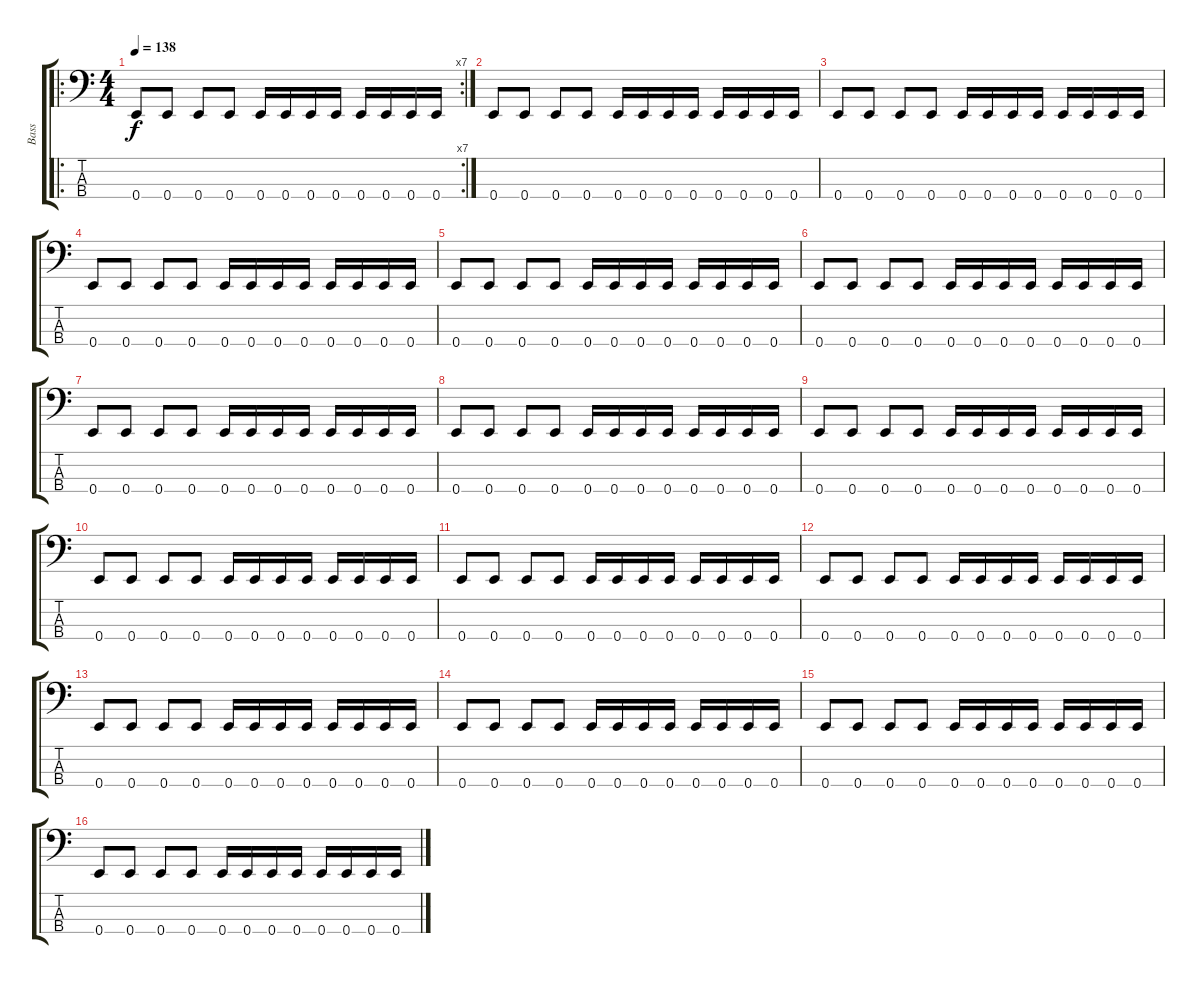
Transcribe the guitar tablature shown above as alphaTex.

\track ("Bass" "Bass") {instrument electricbasspick}
\staff {score tabs}
\tuning (G2 D2 A1 E1) {hide}
\ro
\rc 7
\ts (4 4)
\tempo 138
\clef f4
\ks c
0.4.8{dy f instrument electricbasspick} 0.4.8 0.4.8 0.4.8 0.4.16 0.4.16 0.4.16 0.4.16 0.4.16 0.4.16 0.4.16 0.4.16 |
0.4.8 0.4.8 0.4.8 0.4.8 0.4.16 0.4.16 0.4.16 0.4.16 0.4.16 0.4.16 0.4.16 0.4.16 |
0.4.8 0.4.8 0.4.8 0.4.8 0.4.16 0.4.16 0.4.16 0.4.16 0.4.16 0.4.16 0.4.16 0.4.16 |
0.4.8 0.4.8 0.4.8 0.4.8 0.4.16 0.4.16 0.4.16 0.4.16 0.4.16 0.4.16 0.4.16 0.4.16 |
0.4.8 0.4.8 0.4.8 0.4.8 0.4.16 0.4.16 0.4.16 0.4.16 0.4.16 0.4.16 0.4.16 0.4.16 |
0.4.8 0.4.8 0.4.8 0.4.8 0.4.16 0.4.16 0.4.16 0.4.16 0.4.16 0.4.16 0.4.16 0.4.16 |
0.4.8 0.4.8 0.4.8 0.4.8 0.4.16 0.4.16 0.4.16 0.4.16 0.4.16 0.4.16 0.4.16 0.4.16 |
0.4.8 0.4.8 0.4.8 0.4.8 0.4.16 0.4.16 0.4.16 0.4.16 0.4.16 0.4.16 0.4.16 0.4.16 |
0.4.8 0.4.8 0.4.8 0.4.8 0.4.16 0.4.16 0.4.16 0.4.16 0.4.16 0.4.16 0.4.16 0.4.16 |
0.4.8 0.4.8 0.4.8 0.4.8 0.4.16 0.4.16 0.4.16 0.4.16 0.4.16 0.4.16 0.4.16 0.4.16 |
0.4.8 0.4.8 0.4.8 0.4.8 0.4.16 0.4.16 0.4.16 0.4.16 0.4.16 0.4.16 0.4.16 0.4.16 |
0.4.8 0.4.8 0.4.8 0.4.8 0.4.16 0.4.16 0.4.16 0.4.16 0.4.16 0.4.16 0.4.16 0.4.16 |
0.4.8 0.4.8 0.4.8 0.4.8 0.4.16 0.4.16 0.4.16 0.4.16 0.4.16 0.4.16 0.4.16 0.4.16 |
0.4.8 0.4.8 0.4.8 0.4.8 0.4.16 0.4.16 0.4.16 0.4.16 0.4.16 0.4.16 0.4.16 0.4.16 |
0.4.8 0.4.8 0.4.8 0.4.8 0.4.16 0.4.16 0.4.16 0.4.16 0.4.16 0.4.16 0.4.16 0.4.16 |
0.4.8 0.4.8 0.4.8 0.4.8 0.4.16 0.4.16 0.4.16 0.4.16 0.4.16 0.4.16 0.4.16 0.4.16
